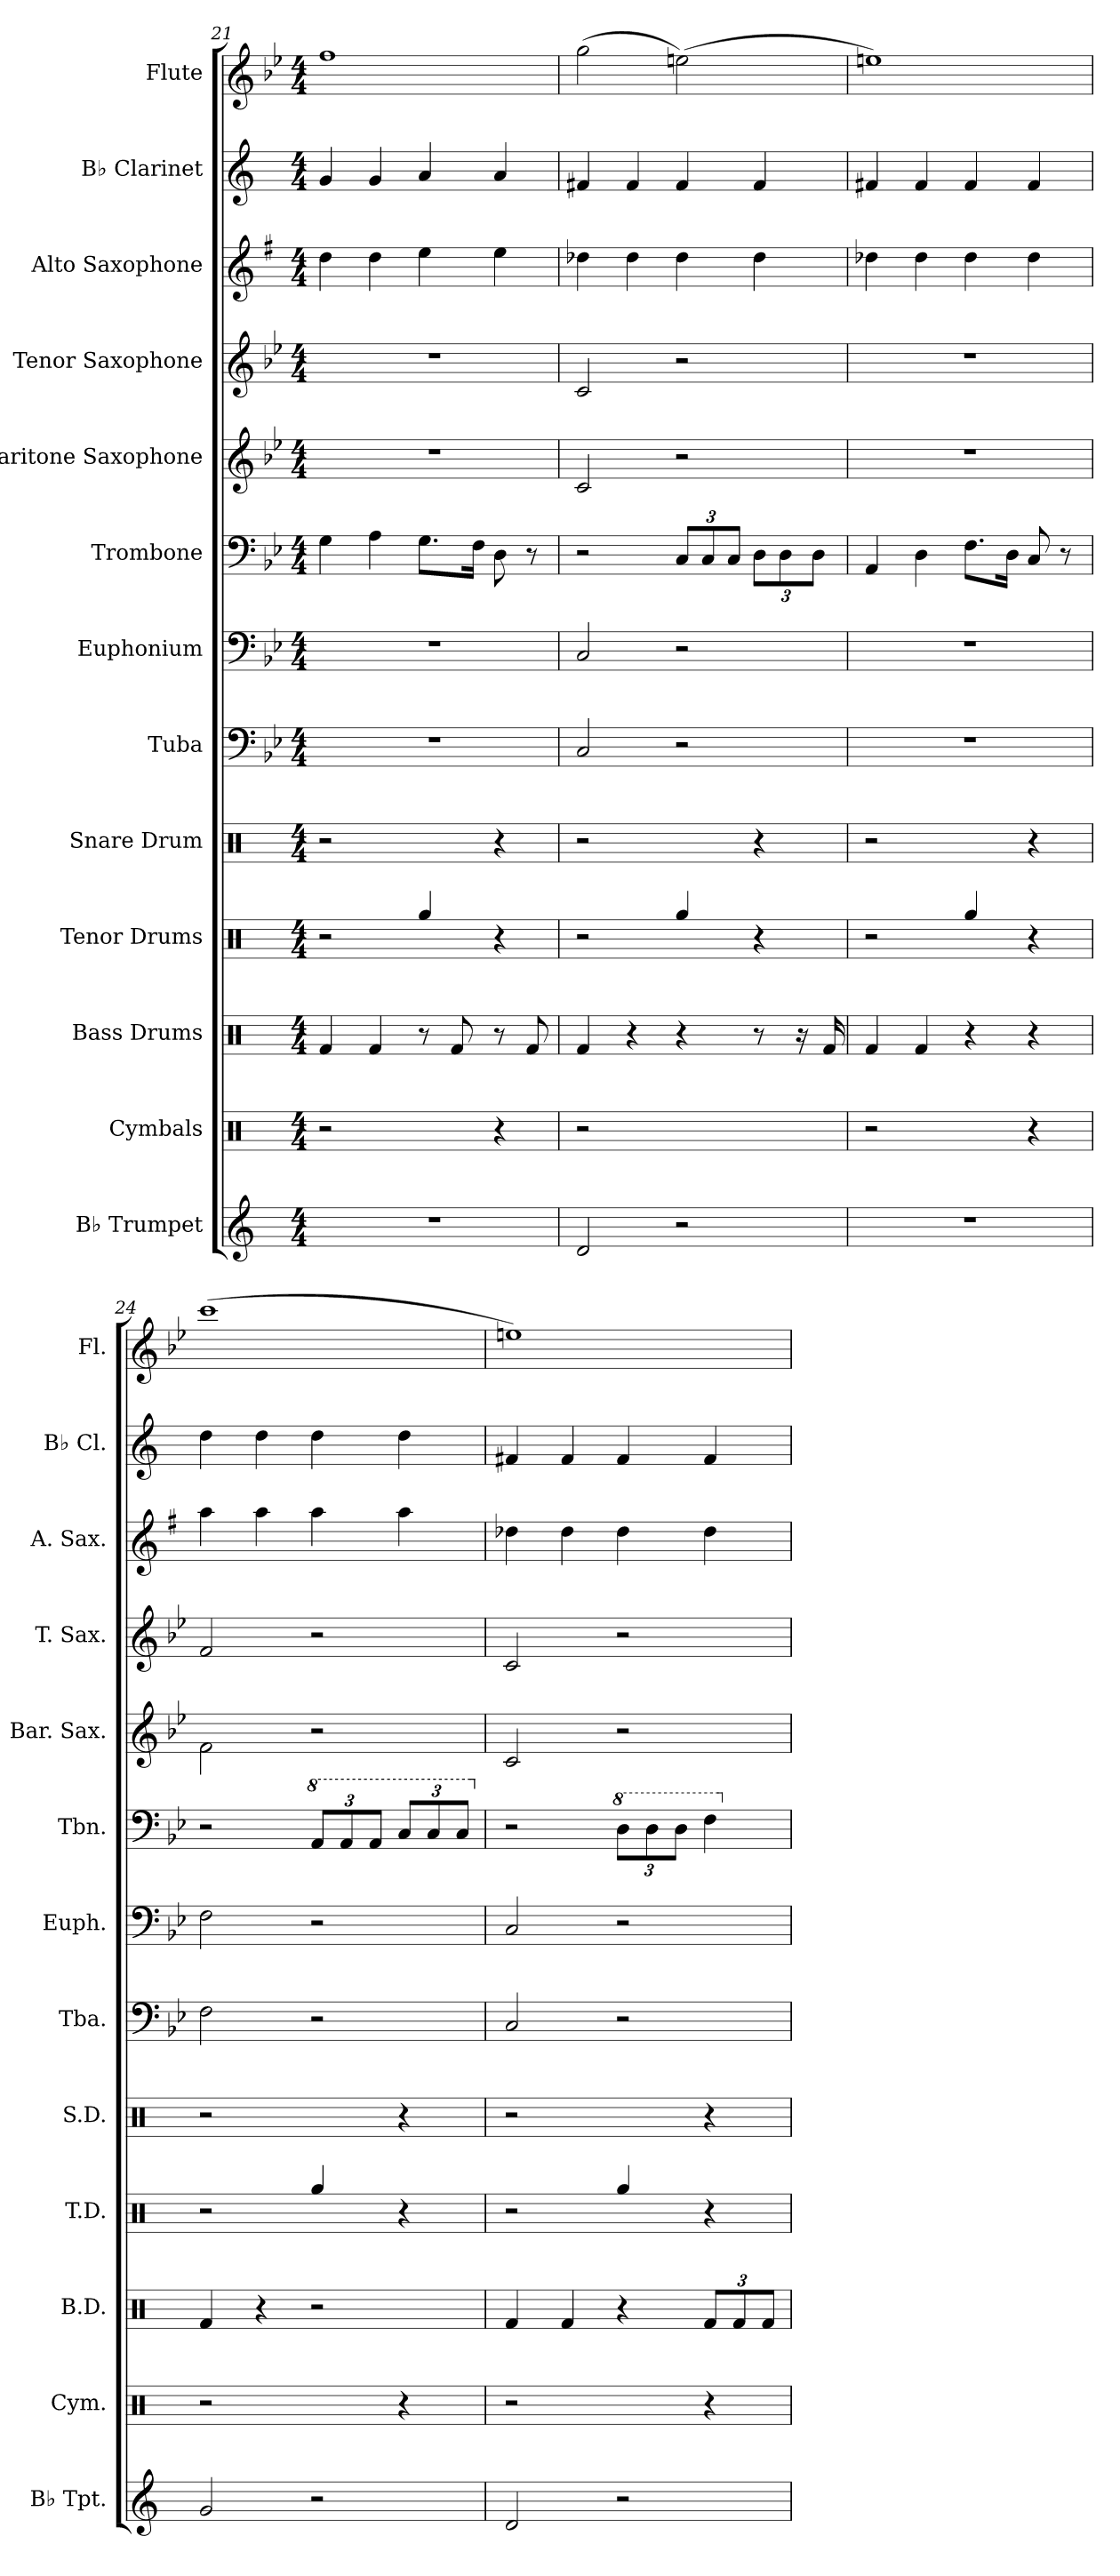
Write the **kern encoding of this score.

**kern	**kern	**kern	**kern	**kern	**kern	**kern	**kern	**kern	**kern	**kern	**kern	**kern
*part13	*part12	*part11	*part10	*part9	*part8	*part7	*part6	*part5	*part4	*part3	*part2	*part1
*staff13	*staff12	*staff11	*staff10	*staff9	*staff8	*staff7	*staff6	*staff5	*staff4	*staff3	*staff2	*staff1
*I"B♭ Trumpet	*I"Cymbals	*I"Bass Drums	*I"Tenor Drums	*I"Snare Drum	*I"Tuba	*I"Euphonium	*I"Trombone	*I"Baritone Saxophone	*I"Tenor Saxophone	*I"Alto Saxophone	*I"B♭ Clarinet	*I"Flute
*I'B♭ Tpt.	*I'Cym.	*I'B.D.	*I'T.D.	*I'S.D.	*I'Tba.	*I'Euph.	*I'Tbn.	*I'Bar. Sax.	*I'T. Sax.	*I'A. Sax.	*I'B♭ Cl.	*I'Fl.
*clefG2	*clefX	*clefX	*clefX	*clefX	*clefF4	*clefF4	*clefF4	*clefG2	*clefG2	*clefG2	*clefG2	*clefG2
*ITrd1c2	*	*	*	*	*	*	*	*ITrd12c21	*ITrd8c14	*ITrd5c9	*ITrd1c2	*
*k[b-e-]	*k[]	*k[]	*k[]	*k[]	*k[b-e-]	*k[b-e-]	*k[b-e-]	*k[b-e-]	*k[b-e-]	*k[b-e-]	*k[b-e-]	*k[b-e-]
*M4/4	*M4/4	*M4/4	*M4/4	*M4/4	*M4/4	*M4/4	*M4/4	*M4/4	*M4/4	*M4/4	*M4/4	*M4/4
=21	=21	=21	=21	=21	=21	=21	=21	=21	=21	=21	=21	=21
1r	2r	4Rf/	2r	2r	1r	1r	4G\	1r	1r	4f\	4f/	1ff
.	.	4Rf/	.	.	.	.	4A\	.	.	4f\	4f/	.
.	4R/	8r	4Rgg/	4R/	.	.	8.G\L	.	.	4g\	4g/	.
.	.	8Rf/	.	.	.	.	.	.	.	.	.	.
.	.	.	.	.	.	.	16F\Jk	.	.	.	.	.
.	4r	8r	4r	4r	.	.	8D\	.	.	4g\	4g/	.
.	.	8Rf/	.	.	.	.	8r	.	.	.	.	.
=22	=22	=22	=22	=22	=22	=22	=22	=22	=22	=22	=22	=22
2c/	2r	4Rf/	2r	2r	2C/	2C/	2r	2C/	2C/	4f-X\	4en/	(2gg\
.	.	4r	.	.	.	.	.	.	.	4f-\	4e/	.
*	*	*	*	*	*	*	*Xbrackettup	*	*	*	*	*
2r	2R/	4r	4Rgg/	4R/	2r	2r	12C/L	2r	2r	4f-\	4e/	(2een\)
.	.	.	.	.	.	.	12C/	.	.	.	.	.
.	.	.	.	.	.	.	12C/J	.	.	.	.	.
.	.	8r	4r	4r	.	.	12D\L	.	.	4f-\	4e/	.
.	.	.	.	.	.	.	12D\	.	.	.	.	.
.	.	16r	.	.	.	.	.	.	.	.	.	.
.	.	.	.	.	.	.	12D\J	.	.	.	.	.
.	.	16Rf/	.	.	.	.	.	.	.	.	.	.
!!LO:PB:g=z
=23	=23	=23	=23	=23	=23	=23	=23	=23	=23	=23	=23	=23
1r	2r	4Rf/	2r	2r	1r	1r	4AA/	1r	1r	4f-X\	4en/	1een)
.	.	4Rf/	.	.	.	.	4D\	.	.	4f-\	4e/	.
.	4R/	4r	4Rgg/	4R/	.	.	8.F\L	.	.	4f-\	4e/	.
.	.	.	.	.	.	.	16D\Jk	.	.	.	.	.
.	4r	4r	4r	4r	.	.	8C/	.	.	4f-\	4e/	.
.	.	.	.	.	.	.	8r	.	.	.	.	.
=24	=24	=24	=24	=24	=24	=24	=24	=24	=24	=24	=24	=24
2f/	2r	4Rf/	2r	2r	2F\	2F\	2r	2F\	2F/	4cc\	4cc\	(1ccc
.	.	4r	.	.	.	.	.	.	.	4cc\	4cc\	.
*	*	*	*	*	*	*	*8va	*	*	*	*	*
2r	4R/	2r	4Rgg/	4R/	2r	2r	12A/L	2r	2r	4cc\	4cc\	.
.	.	.	.	.	.	.	12A/	.	.	.	.	.
.	.	.	.	.	.	.	12A/J	.	.	.	.	.
.	4r	.	4r	4r	.	.	12c/L	.	.	4cc\	4cc\	.
.	.	.	.	.	.	.	12c/	.	.	.	.	.
.	.	.	.	.	.	.	12c/J	.	.	.	.	.
=25	=25	=25	=25	=25	=25	=25	=25	=25	=25	=25	=25	=25
*	*	*	*	*	*	*	*X8va	*	*	*	*	*
2c/	2r	4Rf/	2r	2r	2C/	2C/	2r	2C/	2C/	4f-X\	4en/	1een)
.	.	4Rf/	.	.	.	.	.	.	.	4f-\	4e/	.
*	*	*	*	*	*	*	*8va	*	*	*	*	*
2r	4R/	4r	4Rgg/	4R/	2r	2r	12d\L	2r	2r	4f-\	4e/	.
.	.	.	.	.	.	.	12d\	.	.	.	.	.
.	.	.	.	.	.	.	12d\J	.	.	.	.	.
*	*	*Xbrackettup	*	*	*	*	*	*	*	*	*	*
.	4r	12Rf/L	4r	4r	.	.	4f\	.	.	4f-\	4e/	.
.	.	12Rf/	.	.	.	.	.	.	.	.	.	.
.	.	12Rf/J	.	.	.	.	.	.	.	.	.	.
*	*	*	*	*	*	*	*X8va	*	*	*	*	*
=	=	=	=	=	=	=	=	=	=	=	=	=
*-	*-	*-	*-	*-	*-	*-	*-	*-	*-	*-	*-	*-
